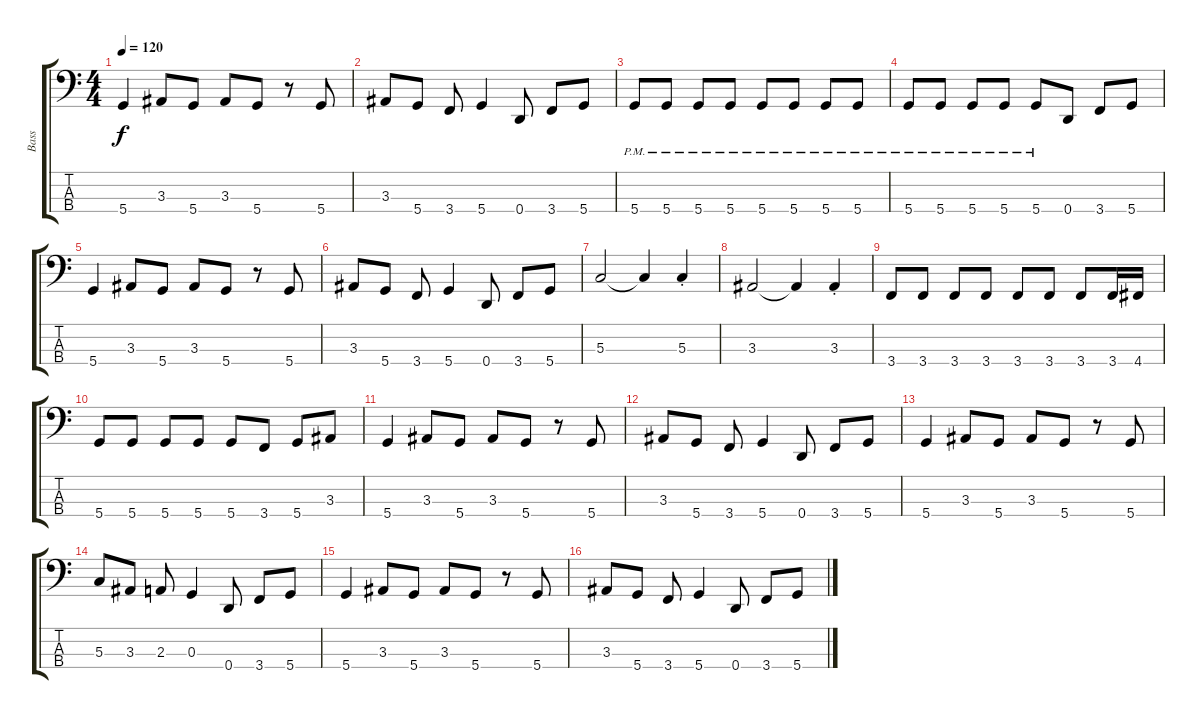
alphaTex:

\track ("Bass" "Bass") {instrument electricbasspick}
\staff {score tabs}
\tuning (F2 C2 G1 D1) {hide}
\ts (4 4)
\tempo 120
\clef f4
\ks c
5.4.4{dy f} 3.3.8 5.4.8 3.3.8 5.4.8 r.8 5.4.8 |
3.3.8 5.4.8 3.4.8 5.4.4 0.4.8 3.4.8 5.4.8 |
5.4{pm}.8 5.4{pm}.8 5.4{pm}.8 5.4{pm}.8 5.4{pm}.8 5.4{pm}.8 5.4{pm}.8 5.4{pm}.8 |
5.4{pm}.8 5.4{pm}.8 5.4{pm}.8 5.4{pm}.8 5.4{pm}.8 0.4.8 3.4.8 5.4.8 |
5.4.4 3.3.8 5.4.8 3.3.8 5.4.8 r.8 5.4.8 |
3.3.8 5.4.8 3.4.8 5.4.4 0.4.8 3.4.8 5.4.8 |
5.3.2 5.3{t}.4 5.3{st}.4 |
3.3.2 3.3{t}.4 3.3{st}.4 |
3.4.8 3.4.8 3.4.8 3.4.8 3.4.8 3.4.8 3.4.8 3.4.16 4.4.16 |
5.4.8 5.4.8 5.4.8 5.4.8 5.4.8 3.4.8 5.4.8 3.3.8 |
5.4.4 3.3.8 5.4.8 3.3.8 5.4.8 r.8 5.4.8 |
3.3.8 5.4.8 3.4.8 5.4.4 0.4.8 3.4.8 5.4.8 |
5.4.4 3.3.8 5.4.8 3.3.8 5.4.8 r.8 5.4.8 |
5.3.8 3.3.8 2.3.8 0.3.4 0.4.8 3.4.8 5.4.8 |
5.4.4 3.3.8 5.4.8 3.3.8 5.4.8 r.8 5.4.8 |
3.3.8 5.4.8 3.4.8 5.4.4 0.4.8 3.4.8 5.4.8
